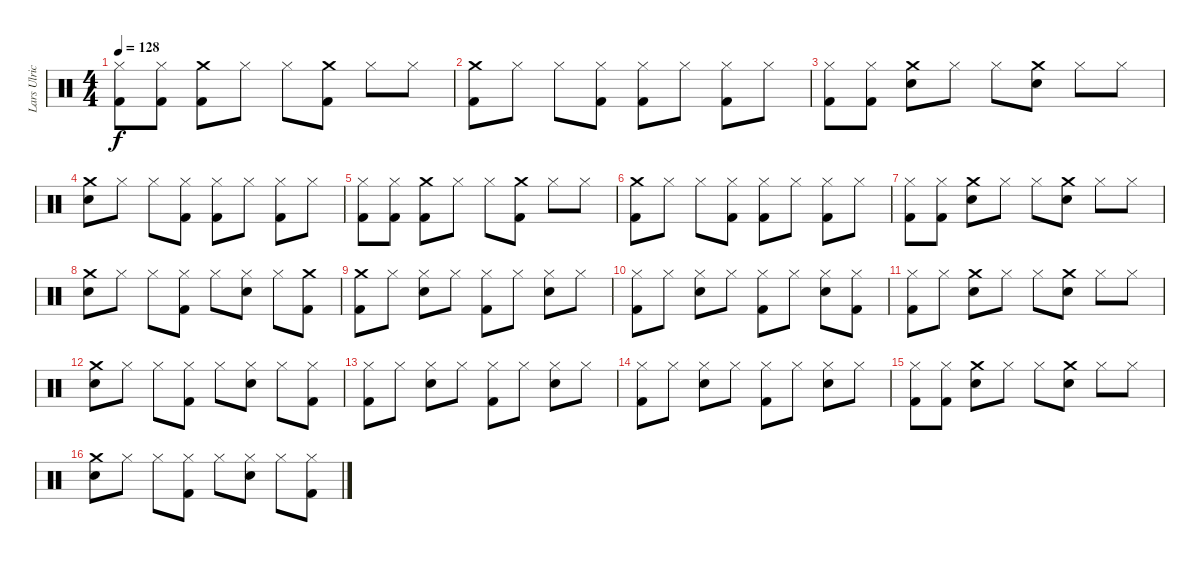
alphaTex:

\track ("Lars Ulrich" "Lars Ulric") {instrument percussion}
\staff {score}
\articulation defaults
\ts (4 4)
\tempo 128
\clef neutral
\ks c
("Hi-Hat (closed)" "Kick (hit) 2").8{dy f} ("Hi-Hat (closed)" "Kick (hit) 2").8 ("Kick (hit) 2" "Crash medium (hit)").8 "Hi-Hat (closed)".8 "Hi-Hat (closed)".8 ("Crash medium (hit)" "Kick (hit) 2").8 "Hi-Hat (closed)".8 "Hi-Hat (closed)".8 |
("Crash medium (hit)" "Kick (hit) 2").8 "Hi-Hat (closed)".8 "Hi-Hat (closed)".8 ("Hi-Hat (closed)" "Kick (hit) 2").8 ("Hi-Hat (closed)" "Kick (hit) 2").8 "Hi-Hat (closed)".8 ("Hi-Hat (closed)" "Kick (hit) 2").8 "Hi-Hat (closed)".8 |
("Hi-Hat (closed)" "Kick (hit) 2").8 ("Hi-Hat (closed)" "Kick (hit) 2").8 ("Crash medium (hit)" "Snare (hit) 2").8 "Hi-Hat (closed)".8 "Hi-Hat (closed)".8 ("Crash medium (hit)" "Snare (hit) 2").8 "Hi-Hat (closed)".8 "Hi-Hat (closed)".8 |
("Crash medium (hit)" "Snare (hit) 2").8 "Hi-Hat (closed)".8 "Hi-Hat (closed)".8 ("Kick (hit) 2" "Hi-Hat (closed)").8 ("Hi-Hat (closed)" "Kick (hit) 2").8 "Hi-Hat (closed)".8 ("Hi-Hat (closed)" "Kick (hit) 2").8 "Hi-Hat (closed)".8 |
("Hi-Hat (closed)" "Kick (hit) 2").8 ("Hi-Hat (closed)" "Kick (hit) 2").8 ("Kick (hit) 2" "Crash medium (hit)").8 "Hi-Hat (closed)".8 "Hi-Hat (closed)".8 ("Crash medium (hit)" "Kick (hit) 2").8 "Hi-Hat (closed)".8 "Hi-Hat (closed)".8 |
("Crash medium (hit)" "Kick (hit) 2").8 "Hi-Hat (closed)".8 "Hi-Hat (closed)".8 ("Hi-Hat (closed)" "Kick (hit) 2").8 ("Hi-Hat (closed)" "Kick (hit) 2").8 "Hi-Hat (closed)".8 ("Hi-Hat (closed)" "Kick (hit) 2").8 "Hi-Hat (closed)".8 |
("Hi-Hat (closed)" "Kick (hit) 2").8 ("Hi-Hat (closed)" "Kick (hit) 2").8 ("Crash medium (hit)" "Snare (hit) 2").8 "Hi-Hat (closed)".8 "Hi-Hat (closed)".8 ("Crash medium (hit)" "Snare (hit) 2").8 "Hi-Hat (closed)".8 "Hi-Hat (closed)".8 |
("Crash medium (hit)" "Snare (hit) 2").8 "Hi-Hat (closed)".8 "Hi-Hat (closed)".8 ("Kick (hit) 2" "Hi-Hat (closed)").8 "Hi-Hat (closed)".8 ("Snare (hit) 2" "Hi-Hat (closed)").8 "Hi-Hat (closed)".8 ("Crash medium (hit)" "Kick (hit) 2").8 |
("Crash medium (hit)" "Kick (hit) 2").8 "Hi-Hat (closed)".8 ("Snare (hit) 2" "Hi-Hat (closed)").8 "Hi-Hat (closed)".8 ("Hi-Hat (closed)" "Kick (hit) 2").8 "Hi-Hat (closed)".8 ("Snare (hit) 2" "Hi-Hat (closed)").8 "Hi-Hat (closed)".8 |
("Hi-Hat (closed)" "Kick (hit) 2").8 "Hi-Hat (closed)".8 ("Snare (hit) 2" "Hi-Hat (closed)").8 "Hi-Hat (closed)".8 ("Hi-Hat (closed)" "Kick (hit) 2").8 "Hi-Hat (closed)".8 ("Snare (hit) 2" "Hi-Hat (closed)").8 ("Hi-Hat (closed)" "Kick (hit) 2").8 |
("Hi-Hat (closed)" "Kick (hit) 2").8 "Hi-Hat (closed)".8 ("Crash medium (hit)" "Snare (hit) 2").8 "Hi-Hat (closed)".8 "Hi-Hat (closed)".8 ("Crash medium (hit)" "Snare (hit) 2").8 "Hi-Hat (closed)".8 "Hi-Hat (closed)".8 |
("Crash medium (hit)" "Snare (hit) 2").8 "Hi-Hat (closed)".8 "Hi-Hat (closed)".8 ("Hi-Hat (closed)" "Kick (hit) 2").8 "Hi-Hat (closed)".8 ("Snare (hit) 2" "Hi-Hat (closed)").8 "Hi-Hat (closed)".8 ("Hi-Hat (closed)" "Kick (hit) 2").8 |
("Hi-Hat (closed)" "Kick (hit) 2").8 "Hi-Hat (closed)".8 ("Snare (hit) 2" "Hi-Hat (closed)").8 "Hi-Hat (closed)".8 ("Hi-Hat (closed)" "Kick (hit) 2").8 "Hi-Hat (closed)".8 ("Snare (hit) 2" "Hi-Hat (closed)").8 "Hi-Hat (closed)".8 |
("Hi-Hat (closed)" "Kick (hit) 2").8 "Hi-Hat (closed)".8 ("Snare (hit) 2" "Hi-Hat (closed)").8 "Hi-Hat (closed)".8 ("Hi-Hat (closed)" "Kick (hit) 2").8 "Hi-Hat (closed)".8 ("Snare (hit) 2" "Hi-Hat (closed)").8 "Hi-Hat (closed)".8 |
("Hi-Hat (closed)" "Kick (hit) 2").8 ("Hi-Hat (closed)" "Kick (hit) 2").8 ("Crash medium (hit)" "Snare (hit) 2").8 "Hi-Hat (closed)".8 "Hi-Hat (closed)".8 ("Crash medium (hit)" "Snare (hit) 2").8 "Hi-Hat (closed)".8 "Hi-Hat (closed)".8 |
("Crash medium (hit)" "Snare (hit) 2").8 "Hi-Hat (closed)".8 "Hi-Hat (closed)".8 ("Kick (hit) 2" "Hi-Hat (closed)").8 "Hi-Hat (closed)".8 ("Snare (hit) 2" "Hi-Hat (closed)").8 "Hi-Hat (closed)".8 ("Hi-Hat (closed)" "Kick (hit) 2").8
